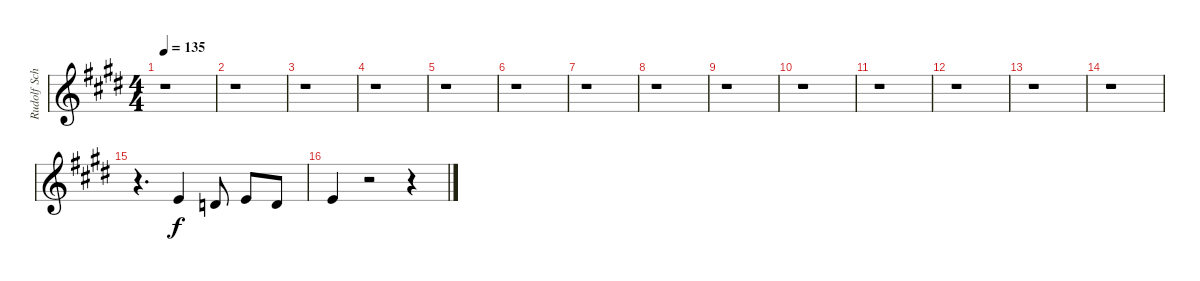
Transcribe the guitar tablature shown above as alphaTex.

\track ("Rudolf Schenker Vocals" "Rudolf Sch") {instrument lead5charang}
\staff {score}
\tuning (E4 B3 G3 D3 A2 E2) {hide}
\ts (4 4)
\tempo 135
\clef g2
\ks e
r.1{dy f} |
r.1 |
r.1 |
r.1 |
r.1 |
r.1 |
r.1 |
r.1 |
r.1 |
r.1 |
r.1 |
r.1 |
r.1 |
r.1 |
r.4{d} 9.3.4 7.3.8 9.3.8 7.3.8 |
9.3.4 r.2 r.4
